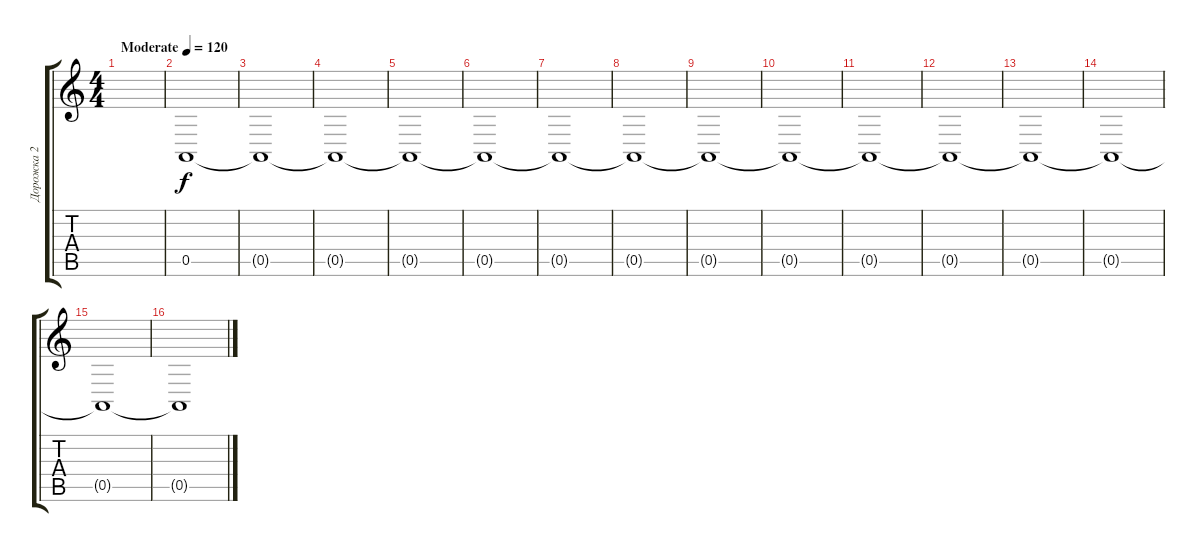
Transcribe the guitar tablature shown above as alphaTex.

\track ("Дорожка 2" "Дорожка 2") {instrument stringensemble2}
\staff {score tabs}
\tuning (E4 B3 G3 D3 A2 E2) {hide}
\ts (4 4)
\tempo (120 "Moderate")
\clef g2
\ks c
|
0.5.1 |
0.5{t}.1 |
0.5{t}.1 |
0.5{t}.1 |
0.5{t}.1 |
0.5{t}.1 |
0.5{t}.1 |
0.5{t}.1 |
0.5{t}.1 |
0.5{t}.1 |
0.5{t}.1 |
0.5{t}.1 |
0.5{t}.1 |
0.5{t}.1 |
0.5{t}.1
